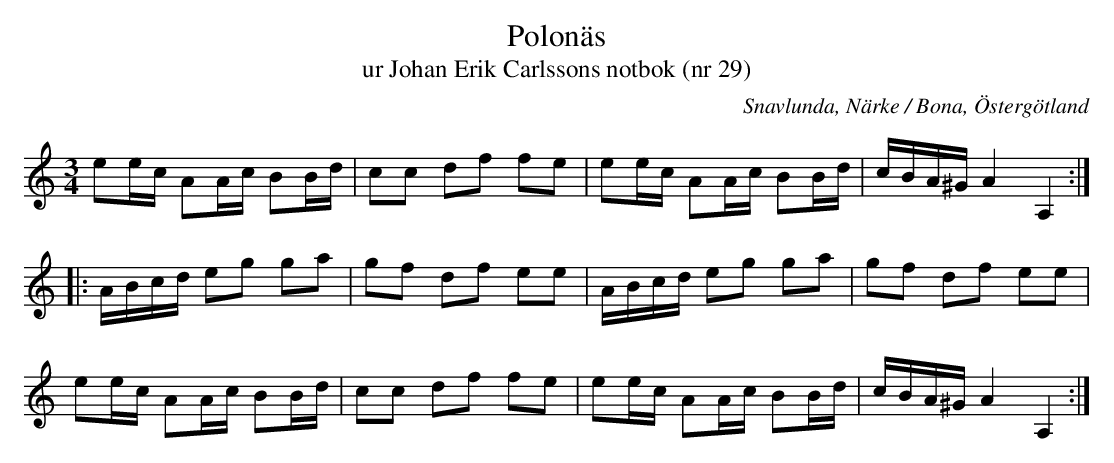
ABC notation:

X:1
T:Polonäs
T:ur Johan Erik Carlssons notbok (nr 29)
O:Snavlunda, Närke / Bona, Östergötland
M:3/4
L:1/16
K:Am
e2ec A2Ac B2Bd | c2c2 d2f2 f2e2 | e2ec A2Ac B2Bd | cBA^G A4 A,4 ::
ABcd e2g2 g2a2 | g2f2 d2f2 e2e2 | ABcd e2g2 g2a2 | g2f2 d2f2 e2e2 |
e2ec A2Ac B2Bd | c2c2 d2f2 f2e2 | e2ec A2Ac B2Bd | cBA^G A4 A,4 :|
